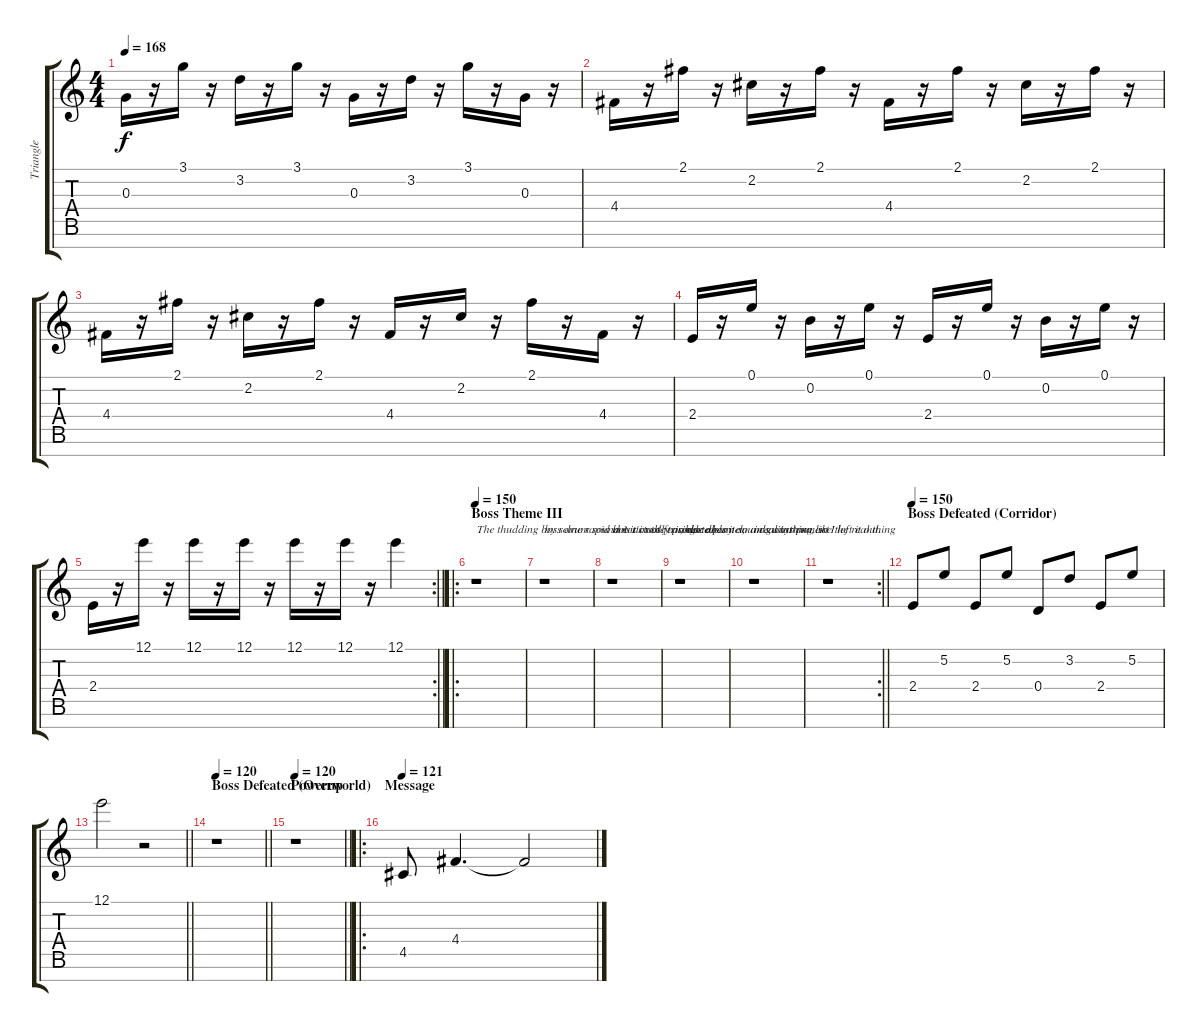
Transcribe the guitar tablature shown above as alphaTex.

\track ("Triangle" "Triangle") {instrument electricbassfinger}
\staff {score tabs}
\tuning (E4 B3 G3 D3 A2 E2 B1) {hide}
\ts (4 4)
\tempo 168
\clef g2
\ks c
0.3.16{dy f} r.16 3.1.16 r.16 3.2.16 r.16 3.1.16 r.16 0.3.16 r.16 3.2.16 r.16 3.1.16 r.16 0.3.16 r.16 |
4.4.16 r.16 2.1.16 r.16 2.2.16 r.16 2.1.16 r.16 4.4.16 r.16 2.1.16 r.16 2.2.16 r.16 2.1.16 r.16 |
4.4.16 r.16 2.1.16 r.16 2.2.16 r.16 2.1.16 r.16 4.4.16 r.16 2.2.16 r.16 2.1.16 r.16 4.4.16 r.16 |
2.4.16 r.16 0.1.16 r.16 0.2.16 r.16 0.1.16 r.16 2.4.16 r.16 0.1.16 r.16 0.2.16 r.16 0.1.16 r.16 |
\rc 2
\barLineRight lightlight
2.4.16 r.16 12.1.16 r.16 12.1.16 r.16 12.1.16 r.16 12.1.16 r.16 12.1.16 r.16 12.1.4 |
\ro
\section ("" "Boss Theme III")
\tempo 150
r.1{txt "The thudding bass drum sound is actually produced " volume 13 instrument overdrivenguitar} |
r.1{txt "by some rapid notes in the triangle channel,"} |
r.1{txt "but it's not feasible to play on a real instrument"} |
r.1{txt ", nor does it sounds anything like the real thing "} |
r.1{txt "in guitar pro, so I left it out."} |
\rc 2
\barLineRight lightlight
r.1 |
\section ("" "Boss Defeated (Corridor)")
\tempo 150
2.4.8{volume 13 instrument electricbassfinger} 5.2.8 2.4.8 5.2.8 0.4.8 3.2.8 2.4.8 5.2.8 |
\barLineRight lightlight
12.1.2 r.2 |
\section ("" "Boss Defeated (Overworld)")
\tempo 120
\barLineRight lightlight
r.1{volume 13 instrument electricbassfinger} |
\section ("" "Powerup")
\tempo 120
\barLineRight lightlight
r.1{volume 13 instrument electricbassfinger} |
\ro
\section ("" "Message")
\tempo 121
4.5.8{volume 9 instrument overdrivenguitar} 4.4.4{d} 4.4{t}.2
